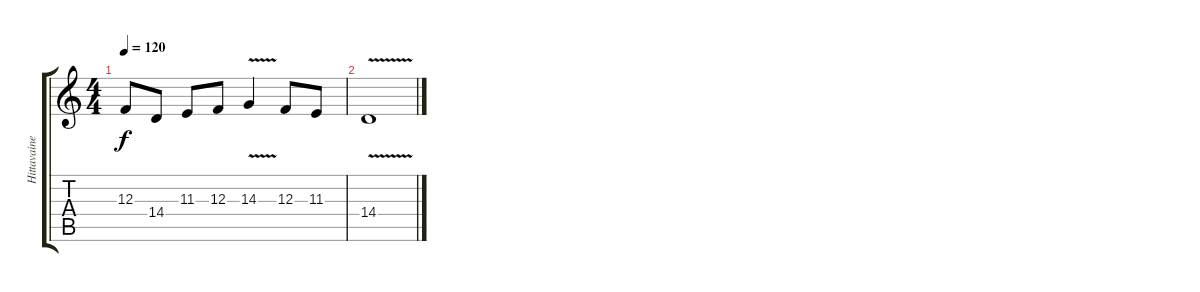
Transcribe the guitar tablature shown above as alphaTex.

\track ("Hittavainen" "Hittavaine") {instrument violin}
\staff {score tabs}
\tuning (D4 A3 F3 C3 G2 D2) {hide}
\ts (4 4)
\tempo 120
\clef g2
\ks c
12.3.8{dy f} 14.4.8 11.3.8 12.3.8 14.3{v}.4 12.3.8 11.3.8 |
14.4{v}.1
